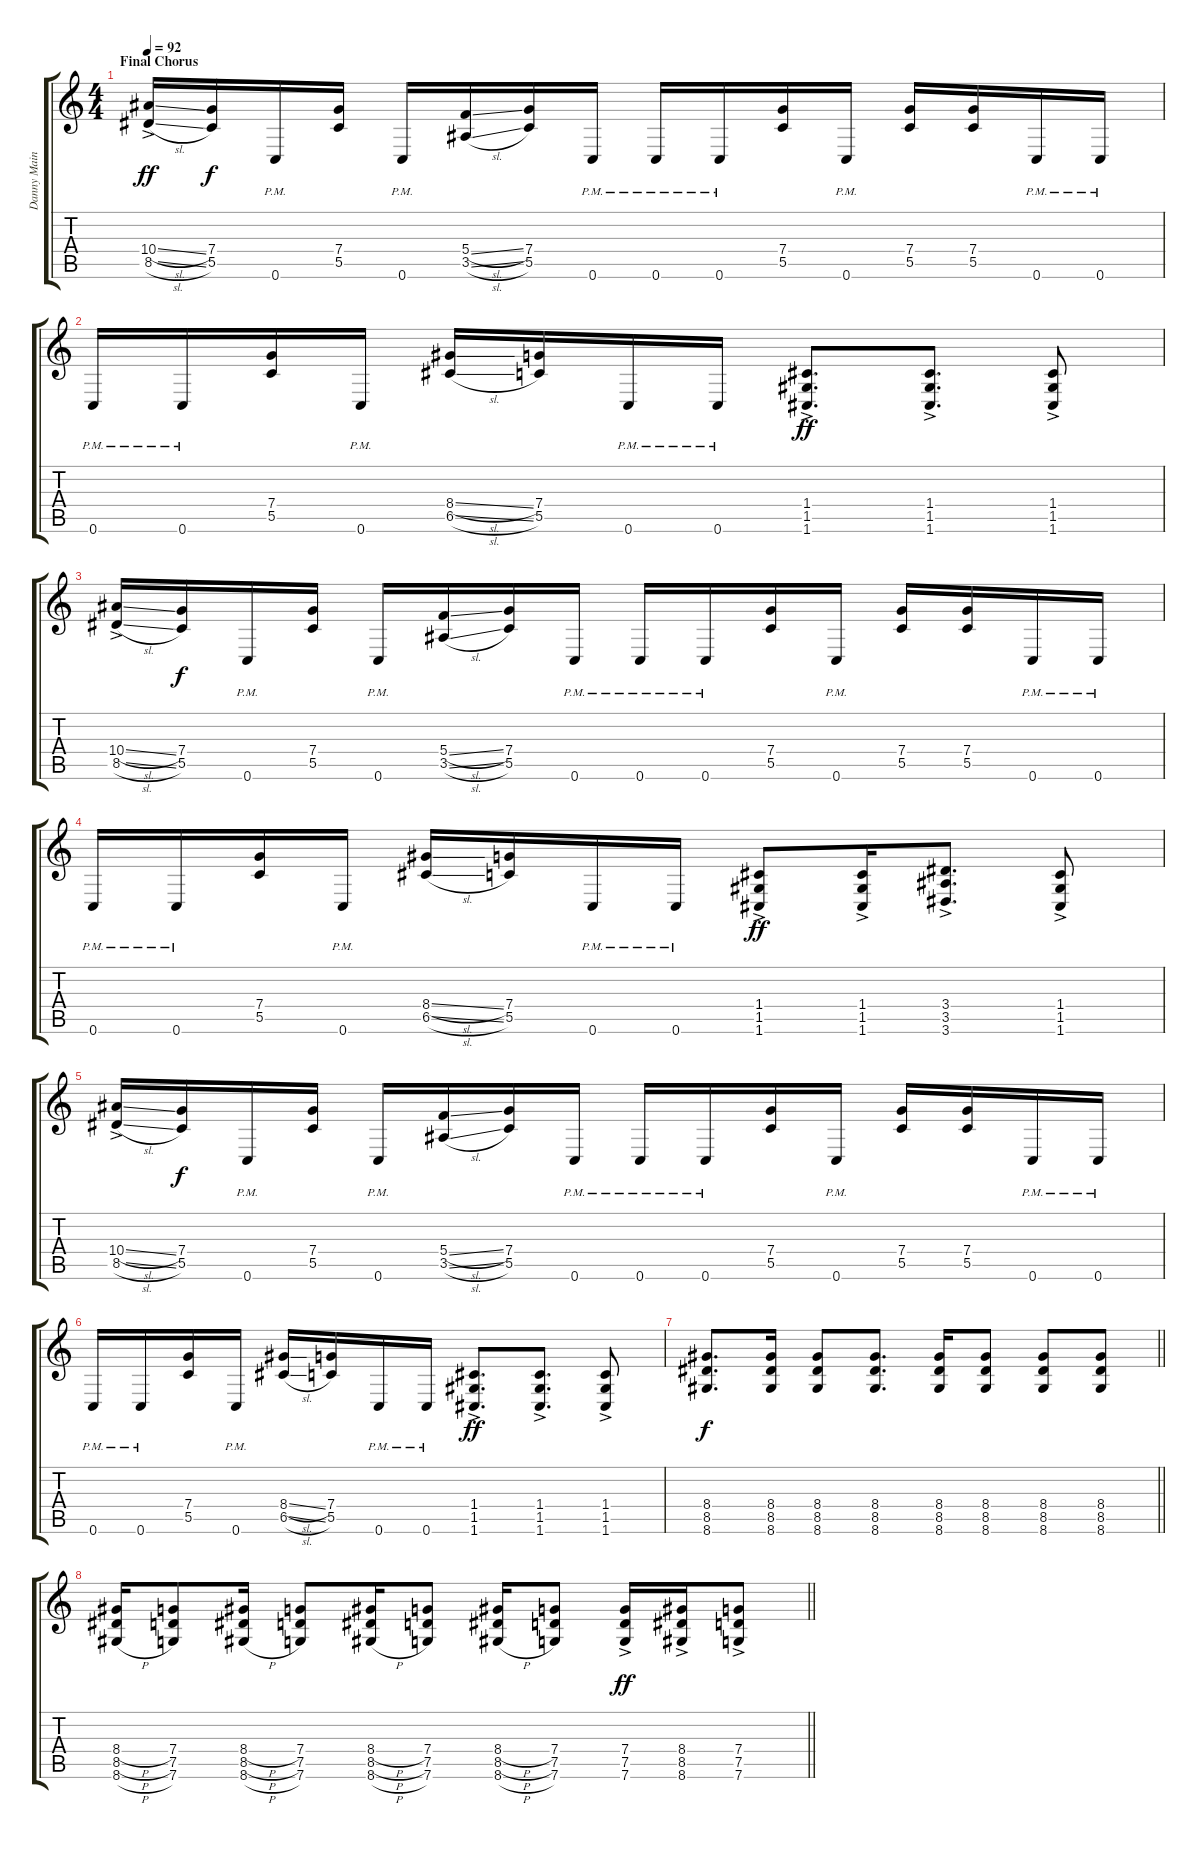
\track ("Danny Main" "Danny Main") {instrument distortionguitar}
\staff {score tabs}
\tuning (D4 A3 F3 C3 G2 C2) {hide}
\ts (4 4)
\section ("" "Final Chorus")
\tempo 92
\clef g2
\ks c
(10.4{sl ac} 8.5{sl ac}).16{dy ff} (7.4 5.5).16{dy f} 0.6{pm}.16 (7.4 5.5).16 0.6{pm}.16 (5.4{sl} 3.5{sl}).16 (7.4 5.5).16 0.6{pm}.16 0.6{pm}.16 0.6{pm}.16 (7.4 5.5).16 0.6{pm}.16 (7.4 5.5).16 (7.4 5.5).16 0.6{pm}.16 0.6{pm}.16 |
0.6{pm}.16 0.6{pm}.16 (7.4 5.5).16 0.6{pm}.16 (8.4{sl} 6.5{sl}).16 (7.4 5.5).16 0.6{pm}.16 0.6{pm}.16 (1.4{ac} 1.5{ac} 1.6{ac}).8{d dy ff} (1.4{ac} 1.5{ac} 1.6{ac}).8{d} (1.4{ac} 1.5{ac} 1.6{ac}).8 |
(10.4{sl ac} 8.5{sl ac}).16 (7.4 5.5).16{dy f} 0.6{pm}.16 (7.4 5.5).16 0.6{pm}.16 (5.4{sl} 3.5{sl}).16 (7.4 5.5).16 0.6{pm}.16 0.6{pm}.16 0.6{pm}.16 (7.4 5.5).16 0.6{pm}.16 (7.4 5.5).16 (7.4 5.5).16 0.6{pm}.16 0.6{pm}.16 |
0.6{pm}.16 0.6{pm}.16 (7.4 5.5).16 0.6{pm}.16 (8.4{sl} 6.5{sl}).16 (7.4 5.5).16 0.6{pm}.16 0.6{pm}.16 (1.4{ac} 1.5{ac} 1.6{ac}).8{dy ff} (1.4{ac} 1.5{ac} 1.6{ac}).16 (3.4{ac} 3.5{ac} 3.6{ac}).8{d} (1.4{ac} 1.5{ac} 1.6{ac}).8 |
(10.4{sl ac} 8.5{sl ac}).16 (7.4 5.5).16{dy f} 0.6{pm}.16 (7.4 5.5).16 0.6{pm}.16 (5.4{sl} 3.5{sl}).16 (7.4 5.5).16 0.6{pm}.16 0.6{pm}.16 0.6{pm}.16 (7.4 5.5).16 0.6{pm}.16 (7.4 5.5).16 (7.4 5.5).16 0.6{pm}.16 0.6{pm}.16 |
0.6{pm}.16 0.6{pm}.16 (7.4 5.5).16 0.6{pm}.16 (8.4{sl} 6.5{sl}).16 (7.4 5.5).16 0.6{pm}.16 0.6{pm}.16 (1.4{ac} 1.5{ac} 1.6{ac}).8{d dy ff} (1.4{ac} 1.5{ac} 1.6{ac}).8{d} (1.4{ac} 1.5{ac} 1.6{ac}).8 |
\barLineRight lightlight
(8.4 8.5 8.6).8{d dy f} (8.4 8.5 8.6).16 (8.4 8.5 8.6).8 (8.4 8.5 8.6).8{d} (8.4 8.5 8.6).16 (8.4 8.5 8.6).8 (8.4 8.5 8.6).8 (8.4 8.5 8.6).8 |
\barLineRight lightlight
(8.4{h} 8.5{h} 8.6{h}).16 (7.4 7.5 7.6).8 (8.4{h} 8.5{h} 8.6{h}).16 (7.4 7.5 7.6).8 (8.4{h} 8.5{h} 8.6{h}).16 (7.4 7.5 7.6).8 (8.4{h} 8.5{h} 8.6{h}).16 (7.4 7.5 7.6).8 (7.4{ac} 7.5{ac} 7.6{ac}).16{dy ff} (8.4{ac} 8.5{ac} 8.6{ac}).16 (7.4{ac} 7.5{ac} 7.6{ac}).8
